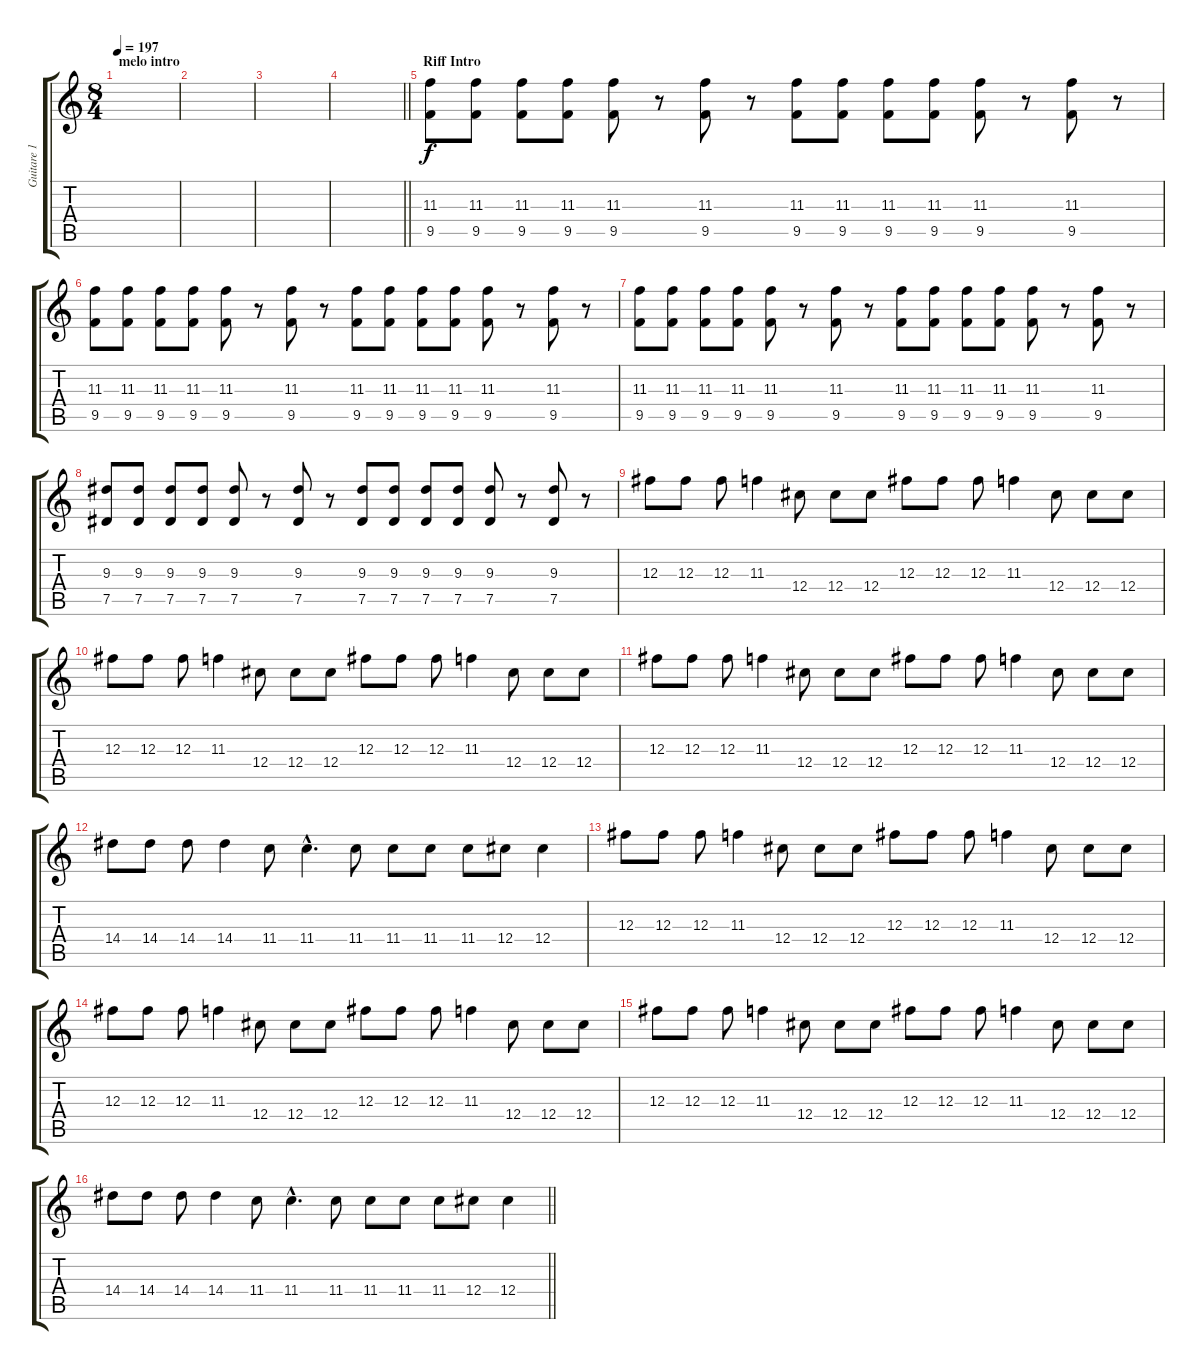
\track ("Guitare 1" "Guitare 1") {instrument overdrivenguitar}
\staff {score tabs}
\tuning (Eb4 Bb3 Gb3 Db3 Ab2 Db2) {hide}
\ts (8 4)
\section ("" "melo intro")
\tempo 197
\clef g2
\ks c
|
|
|
\barLineRight lightlight
|
\section ("" "Riff Intro")
(11.3 9.5).8 (11.3 9.5).8 (11.3 9.5).8 (11.3 9.5).8 (11.3 9.5).8 r.8 (11.3 9.5).8 r.8 (11.3 9.5).8 (11.3 9.5).8 (11.3 9.5).8 (11.3 9.5).8 (11.3 9.5).8 r.8 (11.3 9.5).8 r.8 |
(11.3 9.5).8 (11.3 9.5).8 (11.3 9.5).8 (11.3 9.5).8 (11.3 9.5).8 r.8 (11.3 9.5).8 r.8 (11.3 9.5).8 (11.3 9.5).8 (11.3 9.5).8 (11.3 9.5).8 (11.3 9.5).8 r.8 (11.3 9.5).8 r.8 |
(11.3 9.5).8 (11.3 9.5).8 (11.3 9.5).8 (11.3 9.5).8 (11.3 9.5).8 r.8 (11.3 9.5).8 r.8 (11.3 9.5).8 (11.3 9.5).8 (11.3 9.5).8 (11.3 9.5).8 (11.3 9.5).8 r.8 (11.3 9.5).8 r.8 |
(9.3 7.5).8 (9.3 7.5).8 (9.3 7.5).8 (9.3 7.5).8 (9.3 7.5).8 r.8 (9.3 7.5).8 r.8 (9.3 7.5).8 (9.3 7.5).8 (9.3 7.5).8 (9.3 7.5).8 (9.3 7.5).8 r.8 (9.3 7.5).8 r.8 |
12.3.8 12.3.8 12.3.8 11.3.4 12.4.8 12.4.8 12.4.8 12.3.8 12.3.8 12.3.8 11.3.4 12.4.8 12.4.8 12.4.8 |
12.3.8 12.3.8 12.3.8 11.3.4 12.4.8 12.4.8 12.4.8 12.3.8 12.3.8 12.3.8 11.3.4 12.4.8 12.4.8 12.4.8 |
12.3.8 12.3.8 12.3.8 11.3.4 12.4.8 12.4.8 12.4.8 12.3.8 12.3.8 12.3.8 11.3.4 12.4.8 12.4.8 12.4.8 |
14.4.8 14.4.8 14.4.8 14.4.4 11.4.8 11.4{hac}.4{d} 11.4.8 11.4.8 11.4.8 11.4.8 12.4.8 12.4.4 |
12.3.8 12.3.8 12.3.8 11.3.4 12.4.8 12.4.8 12.4.8 12.3.8 12.3.8 12.3.8 11.3.4 12.4.8 12.4.8 12.4.8 |
12.3.8 12.3.8 12.3.8 11.3.4 12.4.8 12.4.8 12.4.8 12.3.8 12.3.8 12.3.8 11.3.4 12.4.8 12.4.8 12.4.8 |
12.3.8 12.3.8 12.3.8 11.3.4 12.4.8 12.4.8 12.4.8 12.3.8 12.3.8 12.3.8 11.3.4 12.4.8 12.4.8 12.4.8 |
\barLineRight lightlight
14.4.8 14.4.8 14.4.8 14.4.4 11.4.8 11.4{hac}.4{d} 11.4.8 11.4.8 11.4.8 11.4.8 12.4.8 12.4.4
